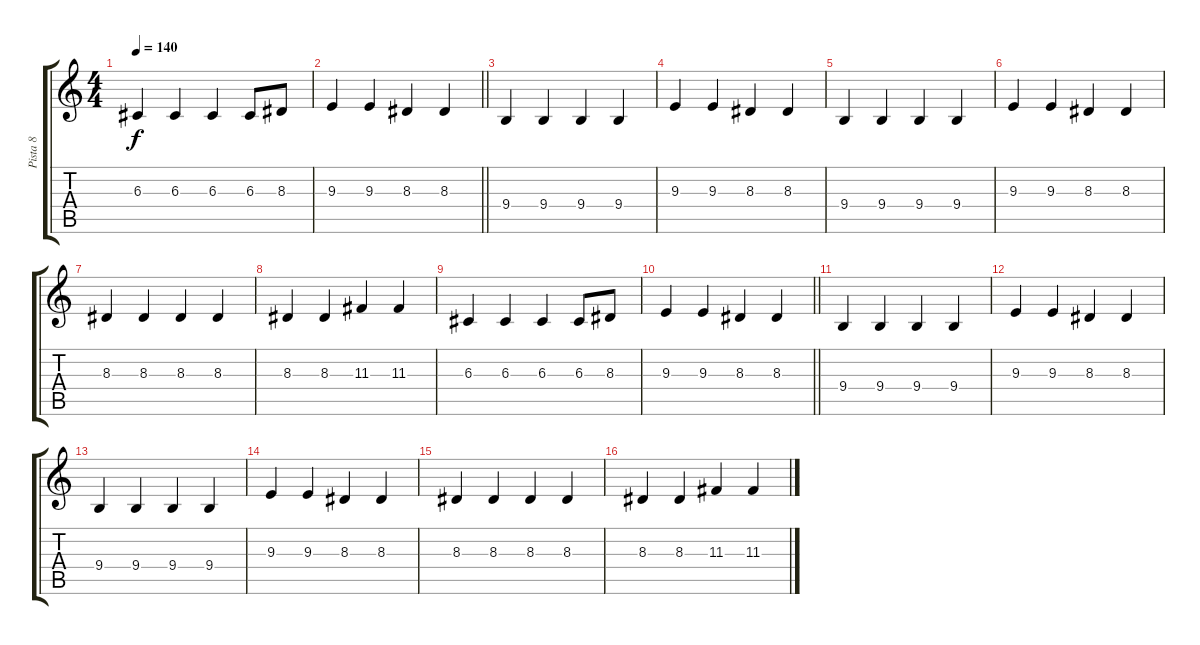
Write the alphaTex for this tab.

\track ("Pista 8" "Pista 8") {instrument acousticgrandpiano}
\staff {score tabs}
\tuning (E4 B3 G3 D3 A2 E2) {hide}
\ts (4 4)
\tempo 140
\clef g2
\ks c
6.3.4{dy f} 6.3.4 6.3.4 6.3.8 8.3.8 |
\barLineRight lightlight
9.3.4 9.3.4 8.3.4 8.3.4 |
9.4.4 9.4.4 9.4.4 9.4.4 |
9.3.4 9.3.4 8.3.4 8.3.4 |
9.4.4 9.4.4 9.4.4 9.4.4 |
9.3.4 9.3.4 8.3.4 8.3.4 |
8.3.4 8.3.4 8.3.4 8.3.4 |
8.3.4 8.3.4 11.3.4 11.3.4 |
6.3.4 6.3.4 6.3.4 6.3.8 8.3.8 |
\barLineRight lightlight
9.3.4 9.3.4 8.3.4 8.3.4 |
9.4.4 9.4.4 9.4.4 9.4.4 |
9.3.4 9.3.4 8.3.4 8.3.4 |
9.4.4 9.4.4 9.4.4 9.4.4 |
9.3.4 9.3.4 8.3.4 8.3.4 |
8.3.4 8.3.4 8.3.4 8.3.4 |
8.3.4 8.3.4 11.3.4 11.3.4
